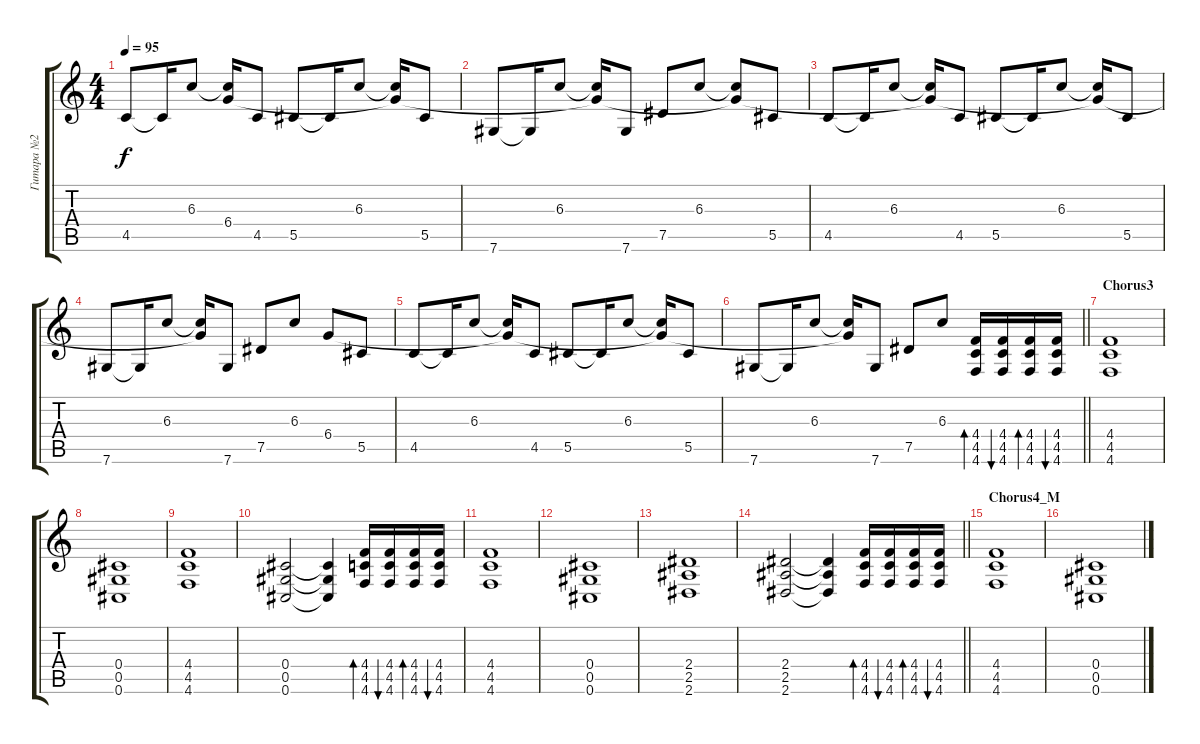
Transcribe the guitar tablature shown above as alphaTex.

\track ("Гитара №2" "Гитара №2") {instrument distortionguitar}
\staff {score tabs}
\tuning (Eb4 Bb3 Gb3 Db3 Ab2 Db2) {hide}
\ts (4 4)
\tempo 95
\clef g2
\ks c
4.5.8{dy f instrument electricguitarclean} 4.5{t}.16 6.3.8 (6.3{t} 6.4{t}).16 4.5.8 5.5.8 5.5{t}.16 6.3.8 (6.3{t} 6.4{t}).16 5.5.8 |
7.6.8 7.6{t}.16 6.3.8 (6.3{t} 6.4{t}).16 7.6.8 7.5.8 6.3.8 (6.3{t} 6.4{t}).8 5.5.8 |
4.5.8{instrument electricguitarclean} 4.5{t}.16 6.3.8 (6.3{t} 6.4{t}).16 4.5.8 5.5.8 5.5{t}.16 6.3.8 (6.3{t} 6.4{t}).16 5.5.8 |
7.6.8 7.6{t}.16 6.3.8 (6.3{t} 6.4{t}).16 7.6.8 7.5.8 6.3.8 6.4.8 5.5.8 |
4.5.8{instrument electricguitarclean} 4.5{t}.16 6.3.8 (6.3{t} 6.4{t}).16 4.5.8 5.5.8 5.5{t}.16 6.3.8 (6.3{t} 6.4{t}).16 5.5.8 |
\barLineRight lightlight
7.6.8 7.6{t}.16 6.3.8 (6.3{t} 6.4{t}).16 7.6.8 7.5.8 6.3.8 (4.4 4.5 4.6).16{bd 60 volume 12 instrument overdrivenguitar} (4.4 4.5 4.6).16{bu 60} (4.4 4.5 4.6).16{bd 60} (4.4 4.5 4.6).16{bu 60} |
\section ("" "Chorus3")
(4.4 4.5 4.6).1 |
(0.4 0.5 0.6).1 |
(4.4 4.5 4.6).1 |
(0.4 0.5 0.6).2 (0.4{t} 0.5{t} 0.6{t}).4 (4.4 4.5 4.6).16{bd 60} (4.4 4.5 4.6).16{bu 60} (4.4 4.5 4.6).16{bd 60} (4.4 4.5 4.6).16{bu 60} |
(4.4 4.5 4.6).1 |
(0.4 0.5 0.6).1 |
(2.4 2.5 2.6).1 |
\barLineRight lightlight
(2.4 2.5 2.6).2 (2.4{t} 2.5{t} 2.6{t}).4 (4.4 4.5 4.6).16{bd 60} (4.4 4.5 4.6).16{bu 60} (4.4 4.5 4.6).16{bd 60} (4.4 4.5 4.6).16{bu 60} |
\section ("" "Chorus4_M")
(4.4 4.5 4.6).1 |
(0.4 0.5 0.6).1
